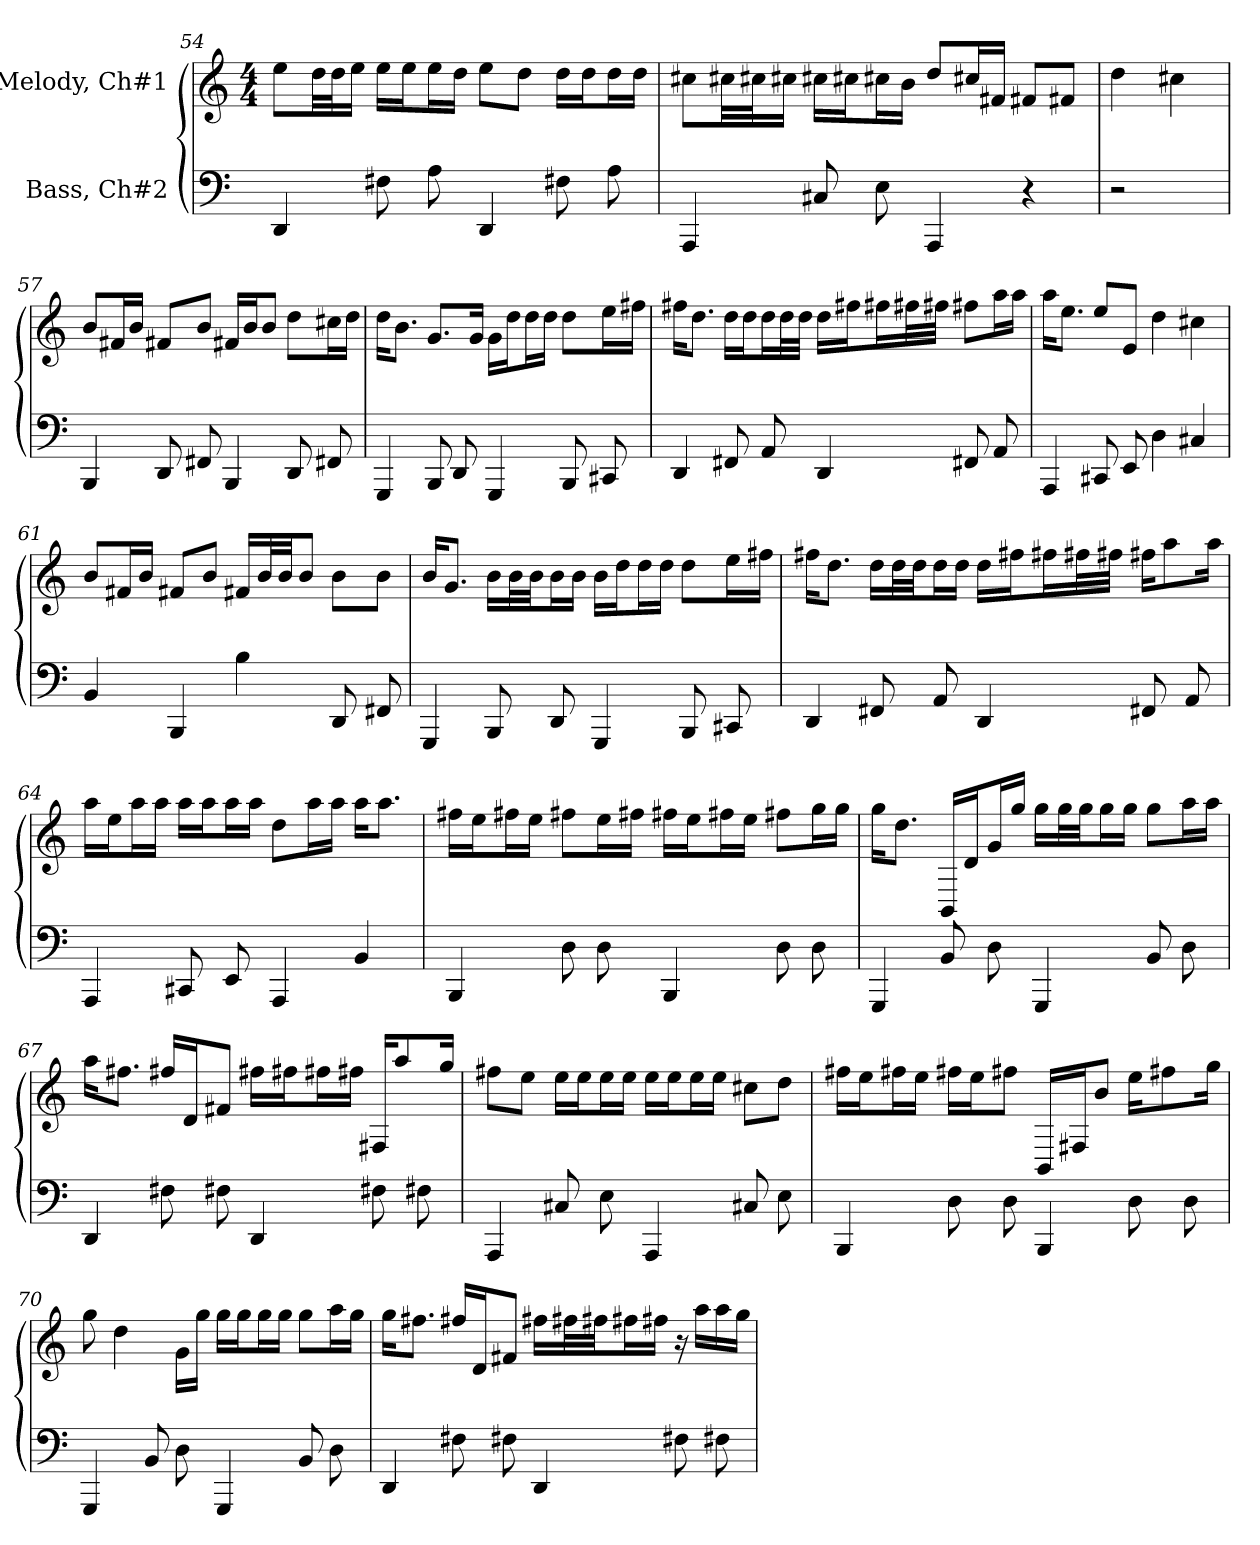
**kern	**kern
*part2	*part1
*staff2	*staff1
*I"Bass, Ch#2	*I"Melody, Ch#1
*clefF4	*
*	*M4/4
=54	=54
4DD	8eeL
.	32ddLL
.	32ddJ
.	16eeJJ
8F#X	16eeLL
.	16eeJ
8A	16eeL
.	16ddJJ
4DD	8eeL
.	8ddJ
8F#X	16ddLL
.	16ddJ
8A	16ddL
.	16ddJJ
=55	=55
4AAA	8cc#XL
.	32cc#XLL
.	32cc#XJ
.	16cc#XJJ
8C#X	16cc#XLL
.	16cc#XJ
8E	16cc#XL
.	16bJJ
4AAA	8ddL
.	16cc#XL
.	16f#XJJ
4r	8f#XL
.	8f#XJ
=56	=56
2r	4dd
.	4cc#X
=57	=57
4BBB	8bL
.	16f#XL
.	16bJJ
8DD	8f#XL
8FF#X	8bJ
4BBB	16f#XLL
.	16bJ
.	8bJ
8DD	8ddL
8FF#X	16cc#XL
.	16ddJJ
=58	=58
4GGG	16ddKL
.	8.bJ
8BBB	8.gL
8DD	.
.	16gJk
4GGG	16gLL
.	16ddJ
.	16ddL
.	16ddJJ
8BBB	8ddL
8CC#X	16eeL
.	16ff#XJJ
=59	=59
4DD	16ff#XKL
.	8.ddJ
8FF#X	16ddLL
.	16ddJ
8AA	16ddL
.	32ddL
.	32ddJJJ
4DD	16ddLL
.	16ff#XJ
.	16ff#XL
.	32ff#XL
.	32ff#XJJJ
8FF#X	8ff#XL
8AA	16aaL
.	16aaJJ
=60	=60
4AAA	16aaKL
.	8.eeJ
8CC#X	8eeL
8EE	8eJ
4D	4dd
4C#X	4cc#X
=61	=61
4BB	8bL
.	16f#XL
.	16bJJ
4BBB	8f#XL
.	8bJ
4B	16f#XLL
.	32bL
.	32bJJ
.	8bJ
8DD	8bL
8FF#X	8bJ
=62	=62
4GGG	16bKL
.	8.gJ
8BBB	16bLL
.	32bL
.	32bJJ
8DD	16bL
.	16bJJ
4GGG	16bLL
.	16ddJ
.	16ddL
.	16ddJJ
8BBB	8ddL
8CC#X	16eeL
.	16ff#XJJ
=63	=63
4DD	16ff#XKL
.	8.ddJ
8FF#X	16ddLL
.	32ddL
.	32ddJJ
8AA	16ddL
.	16ddJJ
4DD	16ddLL
.	16ff#XJ
.	16ff#XL
.	32ff#XL
.	32ff#XJJJ
8FF#X	16ff#XKL
.	8aa
8AA	.
.	16aaJk
=64	=64
4AAA	16aaLL
.	16eeJ
.	16aaL
.	16aaJJ
8CC#X	16aaLL
.	16aaJ
8EE	16aaL
.	16aaJJ
4AAA	8ddL
.	16aaL
.	16aaJJ
4BB	16aaKL
.	8.aaJ
=65	=65
4BBB	16ff#XLL
.	16eeJ
.	16ff#XL
.	16eeJJ
8D	8ff#XL
8D	16eeL
.	16ff#XJJ
4BBB	16ff#XLL
.	16eeJ
.	16ff#XL
.	16eeJJ
8D	8ff#XL
8D	16ggL
.	16ggJJ
=66	=66
4GGG	16ggKL
.	8.ddJ
8BB	16BBLL
.	16dJ
8D	16gL
.	16ggJJ
4GGG	16ggLL
.	32ggL
.	32ggJJ
.	16ggL
.	16ggJJ
8BB	8ggL
8D	16aaL
.	16aaJJ
=67	=67
4DD	16aaKL
.	8.ff#XJ
8F#X	16ff#XLL
.	16dJ
8F#X	8f#XJ
4DD	16ff#XLL
.	16ff#XJ
.	16ff#XL
.	16ff#XJJ
8F#X	16F#XKL
.	8aa
8F#X	.
.	16ggJk
=68	=68
4AAA	8ff#XL
.	8eeJ
8C#X	16eeLL
.	16eeJ
8E	16eeL
.	16eeJJ
4AAA	16eeLL
.	16eeJ
.	16eeL
.	16eeJJ
8C#X	8cc#XL
8E	8ddJ
=69	=69
4BBB	16ff#XLL
.	16eeJ
.	16ff#XL
.	16eeJJ
8D	16ff#XLL
.	16eeJ
8D	8ff#XJ
4BBB	16BBLL
.	16F#XJ
.	8bJ
8D	16eeKL
.	8ff#X
8D	.
.	16ggJk
=70	=70
4GGG	8gg
.	4dd
8BB	.
8D	16gLL
.	16ggJJ
4GGG	16ggLL
.	16ggJ
.	16ggL
.	16ggJJ
8BB	8ggL
8D	16aaL
.	16ggJJ
=71	=71
4DD	16ggKL
.	8.ff#XJ
8F#X	16ff#XLL
.	16dJ
8F#X	8f#XJ
4DD	16ff#XLL
.	32ff#XL
.	32ff#XJJ
.	16ff#XL
.	16ff#XJJ
8F#X	16r
.	16aaLL
8F#X	16aa
.	16ggJJ
=	=
*-	*-
